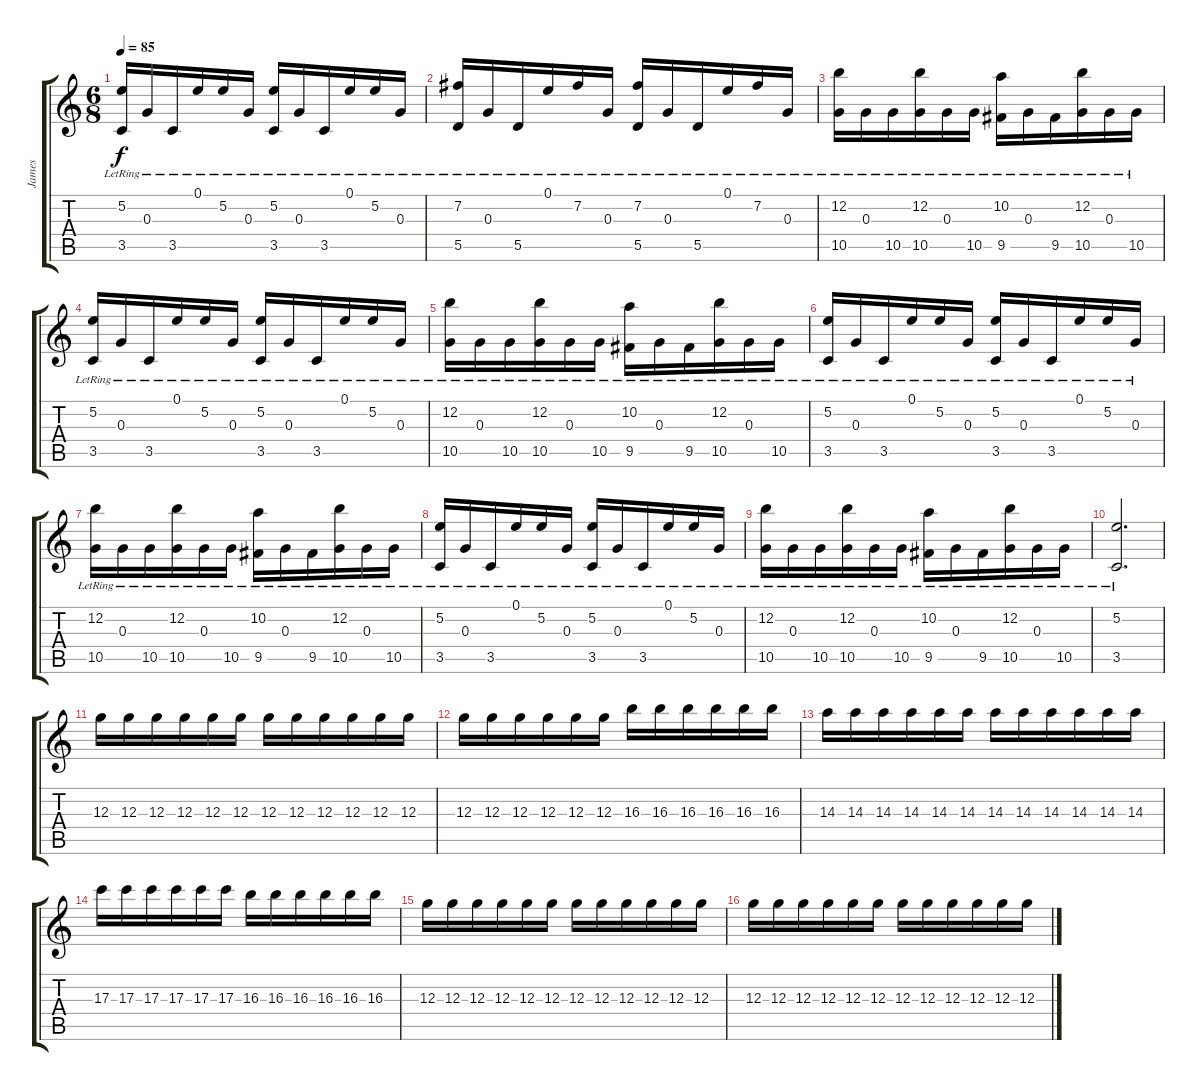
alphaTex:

\track ("James" "James") {instrument electricguitarjazz}
\staff {score tabs}
\tuning (E4 B3 G3 D3 A2 D2) {hide}
\ts (6 8)
\tempo 85
\clef g2
\ks c
(5.2{lr} 3.5{lr}).16{dy f} 0.3{lr}.16 3.5{lr}.16 0.1{lr}.16 5.2{lr}.16 0.3{lr}.16 (5.2{lr} 3.5{lr}).16 0.3{lr}.16 3.5{lr}.16 0.1{lr}.16 5.2{lr}.16 0.3{lr}.16 |
(7.2{lr} 5.5).16 0.3{lr}.16 5.5{lr}.16 0.1{lr}.16 7.2{lr}.16 0.3{lr}.16 (7.2{lr} 5.5).16 0.3{lr}.16 5.5{lr}.16 0.1{lr}.16 7.2{lr}.16 0.3{lr}.16 |
(12.2{lr} 10.5{lr}).16 0.3{lr}.16 10.5{lr}.16 (12.2{lr} 10.5{lr}).16 0.3{lr}.16 10.5{lr}.16 (10.2{lr} 9.5{lr}).16 0.3{lr}.16 9.5{lr}.16 (12.2{lr} 10.5).16 0.3{lr}.16 10.5{lr}.16 |
(5.2{lr} 3.5{lr}).16 0.3{lr}.16 3.5{lr}.16 0.1{lr}.16 5.2{lr}.16 0.3{lr}.16 (5.2{lr} 3.5{lr}).16 0.3{lr}.16 3.5{lr}.16 0.1{lr}.16 5.2{lr}.16 0.3{lr}.16 |
(12.2{lr} 10.5{lr}).16 0.3{lr}.16 10.5{lr}.16 (12.2{lr} 10.5{lr}).16 0.3{lr}.16 10.5{lr}.16 (10.2{lr} 9.5{lr}).16 0.3{lr}.16 9.5{lr}.16 (12.2{lr} 10.5).16 0.3{lr}.16 10.5{lr}.16 |
(5.2{lr} 3.5{lr}).16 0.3{lr}.16 3.5{lr}.16 0.1{lr}.16 5.2{lr}.16 0.3{lr}.16 (5.2{lr} 3.5{lr}).16 0.3{lr}.16 3.5{lr}.16 0.1{lr}.16 5.2{lr}.16 0.3{lr}.16 |
(12.2{lr} 10.5{lr}).16 0.3{lr}.16 10.5{lr}.16 (12.2{lr} 10.5{lr}).16 0.3{lr}.16 10.5{lr}.16 (10.2{lr} 9.5{lr}).16 0.3{lr}.16 9.5{lr}.16 (12.2{lr} 10.5).16 0.3{lr}.16 10.5{lr}.16 |
(5.2{lr} 3.5{lr}).16 0.3{lr}.16 3.5{lr}.16 0.1{lr}.16 5.2{lr}.16 0.3{lr}.16 (5.2{lr} 3.5{lr}).16 0.3{lr}.16 3.5{lr}.16 0.1{lr}.16 5.2{lr}.16 0.3{lr}.16 |
(12.2{lr} 10.5{lr}).16 0.3{lr}.16 10.5{lr}.16 (12.2{lr} 10.5{lr}).16 0.3{lr}.16 10.5{lr}.16 (10.2{lr} 9.5{lr}).16 0.3{lr}.16 9.5{lr}.16 (12.2{lr} 10.5).16 0.3{lr}.16 10.5{lr}.16 |
(5.2{lr} 3.5{lr}).2{d} |
12.3.16 12.3.16 12.3.16 12.3.16 12.3.16 12.3.16 12.3.16 12.3.16 12.3.16 12.3.16 12.3.16 12.3.16 |
12.3.16 12.3.16 12.3.16 12.3.16 12.3.16 12.3.16 16.3.16 16.3.16 16.3.16 16.3.16 16.3.16 16.3.16 |
14.3.16 14.3.16 14.3.16 14.3.16 14.3.16 14.3.16 14.3.16 14.3.16 14.3.16 14.3.16 14.3.16 14.3.16 |
17.3.16 17.3.16 17.3.16 17.3.16 17.3.16 17.3.16 16.3.16 16.3.16 16.3.16 16.3.16 16.3.16 16.3.16 |
12.3.16 12.3.16 12.3.16 12.3.16 12.3.16 12.3.16 12.3.16 12.3.16 12.3.16 12.3.16 12.3.16 12.3.16 |
12.3.16 12.3.16 12.3.16 12.3.16 12.3.16 12.3.16 12.3.16 12.3.16 12.3.16 12.3.16 12.3.16 12.3.16
